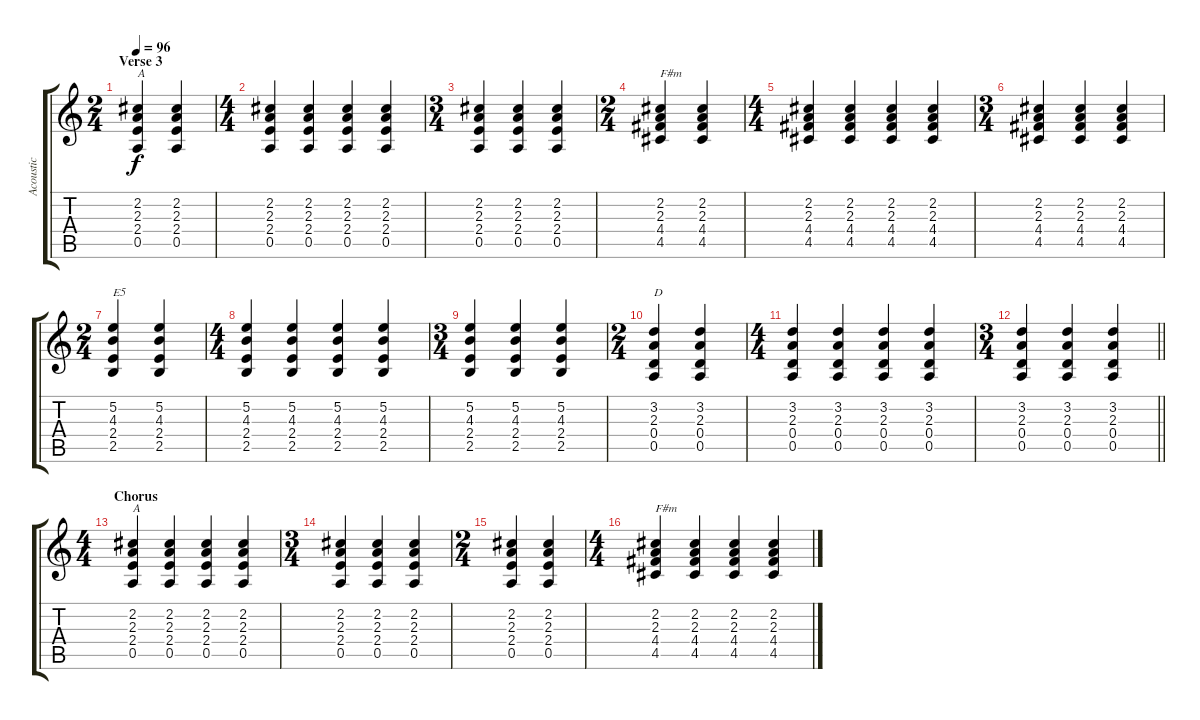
\track ("Acoustic" "Acoustic") {instrument acousticguitarsteel}
\staff {score tabs}
\tuning (E4 B3 G3 D3 A2 E2) {hide}
\ts (2 4)
\section ("" "Verse 3")
\tempo 96
\clef g2
\ks c
(2.2 2.3 2.4 0.5).4{txt "A" dy f} (2.2 2.3 2.4 0.5).4 |
\ts (4 4)
(2.2 2.3 2.4 0.5).4 (2.2 2.3 2.4 0.5).4 (2.2 2.3 2.4 0.5).4 (2.2 2.3 2.4 0.5).4 |
\ts (3 4)
(2.2 2.3 2.4 0.5).4 (2.2 2.3 2.4 0.5).4 (2.2 2.3 2.4 0.5).4 |
\ts (2 4)
(2.2 2.3 4.4 4.5).4{txt "F#m"} (2.2 2.3 4.4 4.5).4 |
\ts (4 4)
(2.2 2.3 4.4 4.5).4 (2.2 2.3 4.4 4.5).4 (2.2 2.3 4.4 4.5).4 (2.2 2.3 4.4 4.5).4 |
\ts (3 4)
(2.2 2.3 4.4 4.5).4 (2.2 2.3 4.4 4.5).4 (2.2 2.3 4.4 4.5).4 |
\ts (2 4)
(5.2 4.3 2.4 2.5).4{txt "E5"} (5.2 4.3 2.4 2.5).4 |
\ts (4 4)
(5.2 4.3 2.4 2.5).4 (5.2 4.3 2.4 2.5).4 (5.2 4.3 2.4 2.5).4 (5.2 4.3 2.4 2.5).4 |
\ts (3 4)
(5.2 4.3 2.4 2.5).4 (5.2 4.3 2.4 2.5).4 (5.2 4.3 2.4 2.5).4 |
\ts (2 4)
(3.2 2.3 0.4 0.5).4{txt "D"} (3.2 2.3 0.4 0.5).4 |
\ts (4 4)
(3.2 2.3 0.4 0.5).4 (3.2 2.3 0.4 0.5).4 (3.2 2.3 0.4 0.5).4 (3.2 2.3 0.4 0.5).4 |
\ts (3 4)
\barLineRight lightlight
(3.2 2.3 0.4 0.5).4 (3.2 2.3 0.4 0.5).4 (3.2 2.3 0.4 0.5).4 |
\ts (4 4)
\section ("" "Chorus")
(2.2 2.3 2.4 0.5).4{txt "A"} (2.2 2.3 2.4 0.5).4 (2.2 2.3 2.4 0.5).4 (2.2 2.3 2.4 0.5).4 |
\ts (3 4)
(2.2 2.3 2.4 0.5).4 (2.2 2.3 2.4 0.5).4 (2.2 2.3 2.4 0.5).4 |
\ts (2 4)
(2.2 2.3 2.4 0.5).4 (2.2 2.3 2.4 0.5).4 |
\ts (4 4)
(2.2 2.3 4.4 4.5).4{txt "F#m"} (2.2 2.3 4.4 4.5).4 (2.2 2.3 4.4 4.5).4 (2.2 2.3 4.4 4.5).4
